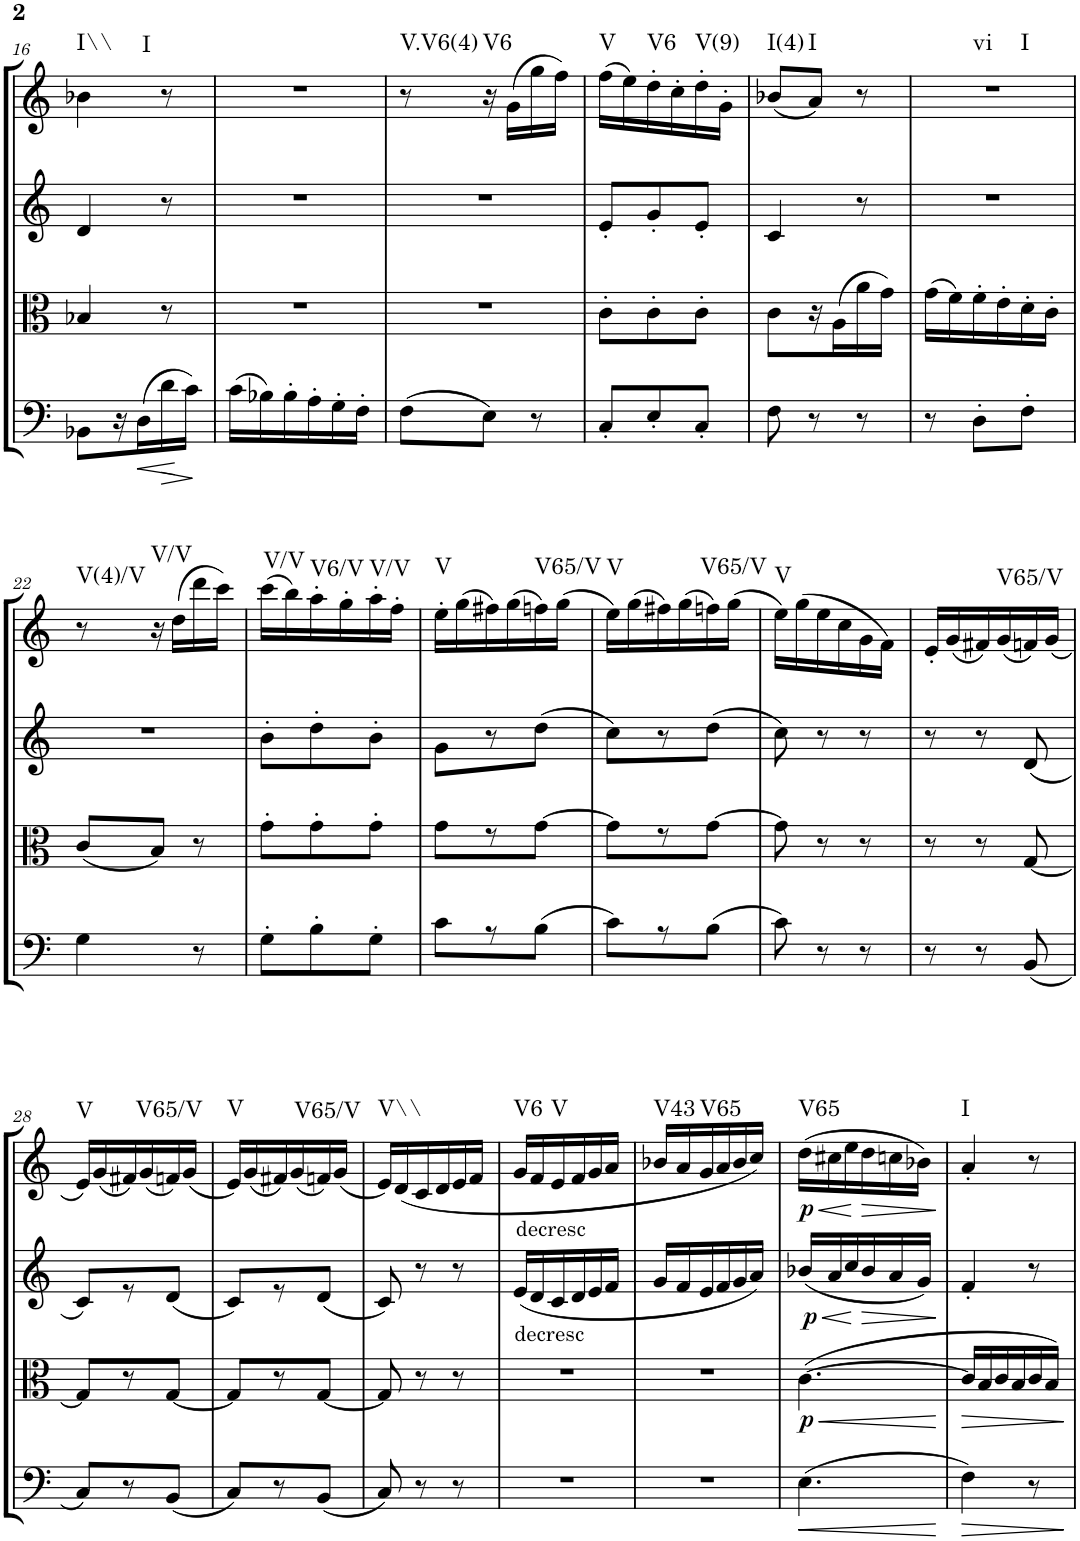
**kern	**dynam	**kern	**dynam	**kern	**dynam	**kern	**dynam	**harte
*part4	*part4	*part3	*part3	*part2	*part2	*part1	*part1	*part1
*staff4	*staff4	*staff3	*staff3	*staff2	*staff2	*staff1	*staff1	*
*I"Violoncello	*	*I"Viola	*	*I"Violin II	*	*I"Violin I	*	*
*I'Vc	*	*I'Vla	*	*I'Vln	*	*I'Vln	*	*
!!LO:PB:g=z
*clefF4	*	*clefC3	*	*clefG2	*	*clefG2	*	*
*k[]	*	*k[]	*	*k[]	*	*k[]	*	*
*M3/8	*	*M3/8	*	*M3/8	*	*M3/8	*	*
=16	=16	=16	=16	=16	=16	=16	=16	=16
!	!	!	!	!	!	!	!	!LO:H:kt=I\\
8BB-X\L	.	4B-X/	.	4d/	.	4b-X\	.	N
16r	.	.	.	.	.	.	.	.
!	!LO:HP:b	!	!	!	!	!	!	!
(16D\	<	.	.	.	.	.	.	.
!	!LO:HP:b	!	!	!	!	!	!	!
16d\	>	8r	.	8r	.	8r	.	.
16c\JJ)	[	.	.	.	.	.	.	.
.	]	.	.	.	.	.	.	.
=17	=17	=17	=17	=17	=17	=17	=17	=17
!	!	!	!	!	!	!	!	!LO:H:kt=I
(16c\LL	.	4.r	.	4.r	.	4.r	.	N
16B-X\)	.	.	.	.	.	.	.	.
16B-'\	.	.	.	.	.	.	.	.
16A'\	.	.	.	.	.	.	.	.
16G'\	.	.	.	.	.	.	.	.
16F'\JJ	.	.	.	.	.	.	.	.
=18	=18	=18	=18	=18	=18	=18	=18	=18
!	!	!	!	!	!	!	!	!LO:H:kt=V.V6(4)
(8F\L	.	4.r	.	4.r	.	8r	.	N
!	!	!	!	!	!	!	!	!LO:H:kt=V6
8E\J)	.	.	.	.	.	16r	.	N
.	.	.	.	.	.	(16g\LL	.	.
8r	.	.	.	.	.	16gg\	.	.
.	.	.	.	.	.	16ff\JJ)	.	.
=19	=19	=19	=19	=19	=19	=19	=19	=19
!	!	!	!	!	!	!	!	!LO:H:kt=V
8C'/L	.	8c'\L	.	8e'/L	.	(16ff\LL	.	N
.	.	.	.	.	.	16ee\)	.	.
!	!	!	!	!	!	!	!	!LO:H:kt=V6
8E'/	.	8c'\	.	8g'/	.	16dd'\	.	N
.	.	.	.	.	.	16cc'\	.	.
!	!	!	!	!	!	!	!	!LO:H:kt=V(9)
8C'/J	.	8c'\J	.	8e'/J	.	16dd'\	.	N
.	.	.	.	.	.	16g'\JJ	.	.
=20	=20	=20	=20	=20	=20	=20	=20	=20
!	!	!	!	!	!	!	!	!LO:H:kt=I(4)
8F\	.	8c\L	.	4c/	.	(8b-X/L	.	N
!	!	!	!	!	!	!	!	!LO:H:kt=I
8r	.	16r	.	.	.	8a/J)	.	N
.	.	(16A\	.	.	.	.	.	.
8r	.	16a\	.	8r	.	8r	.	.
.	.	16g\JJ)	.	.	.	.	.	.
=21	=21	=21	=21	=21	=21	=21	=21	=21
!	!	!	!	!	!	!	!	!LO:H:n=1:kt=vi
!	!	!	!	!	!	!	!	!LO:H:n=2:kt=I
8r	.	(16g\LL	.	4.r	.	4.r	.	N N
.	.	16f\)	.	.	.	.	.	.
8D'\L	.	16f'\	.	.	.	.	.	.
.	.	16e'\	.	.	.	.	.	.
8F'\J	.	16d'\	.	.	.	.	.	.
.	.	16c'\JJ	.	.	.	.	.	.
!!LO:LB:g=z
=22	=22	=22	=22	=22	=22	=22	=22	=22
!	!	!	!	!	!	!	!	!LO:H:kt=V(4)/V
4G\	.	(8c/L	.	4.r	.	8r	.	N
!	!	!	!	!	!	!	!	!LO:H:kt=V/V
.	.	8B/J)	.	.	.	16r	.	N
.	.	.	.	.	.	(16dd\LL	.	.
8r	.	8r	.	.	.	16ddd\	.	.
.	.	.	.	.	.	16ccc\JJ)	.	.
=23	=23	=23	=23	=23	=23	=23	=23	=23
!	!	!	!	!	!	!	!	!LO:H:kt=V/V
8G'\L	.	8g'\L	.	8b'\L	.	(16ccc\LL	.	N
.	.	.	.	.	.	16bb\)	.	.
!	!	!	!	!	!	!	!	!LO:H:kt=V6/V
8B'\	.	8g'\	.	8dd'\	.	16aa'\	.	N
.	.	.	.	.	.	16gg'\	.	.
!	!	!	!	!	!	!	!	!LO:H:kt=V/V
8G'\J	.	8g'\J	.	8b'\J	.	16aa'\	.	N
.	.	.	.	.	.	16ff'\JJ	.	.
=24	=24	=24	=24	=24	=24	=24	=24	=24
!	!	!	!	!	!	!	!	!LO:H:kt=V
8c\L	.	8g\L	.	8g\L	.	16ee'\LL	.	N
.	.	.	.	.	.	(16gg\	.	.
8r	.	8r	.	8r	.	16ff#X\)	.	.
.	.	.	.	.	.	(16gg\	.	.
!	!	!	!	!	!	!	!	!LO:H:kt=V65/V
(8B\J	.	[8g\J	.	(8dd\J	.	16ffn\)	.	N
.	.	.	.	.	.	(16gg\JJ	.	.
=25	=25	=25	=25	=25	=25	=25	=25	=25
!	!	!	!	!	!	!	!	!LO:H:kt=V
8c\L)	.	8g\L]	.	8cc\L)	.	16ee\LL)	.	N
.	.	.	.	.	.	(16gg\	.	.
8r	.	8r	.	8r	.	16ff#X\)	.	.
.	.	.	.	.	.	(16gg\	.	.
!	!	!	!	!	!	!	!	!LO:H:kt=V65/V
(8B\J	.	[8g\J	.	(8dd\J	.	16ffn\)	.	N
.	.	.	.	.	.	(16gg\JJ	.	.
=26	=26	=26	=26	=26	=26	=26	=26	=26
!	!	!	!	!	!	!	!	!LO:H:kt=V
8c\)	.	8g\]	.	8cc\)	.	16ee\LL)	.	N
.	.	.	.	.	.	(16gg\	.	.
8r	.	8r	.	8r	.	16ee\	.	.
.	.	.	.	.	.	16cc\	.	.
8r	.	8r	.	8r	.	16g\	.	.
.	.	.	.	.	.	16f\JJ)	.	.
=27	=27	=27	=27	=27	=27	=27	=27	=27
8r	.	8r	.	8r	.	16e'/LL	.	.
.	.	.	.	.	.	(16g/	.	.
8r	.	8r	.	8r	.	16f#X/)	.	.
.	.	.	.	.	.	(16g/	.	.
!	!	!	!	!	!	!	!	!LO:H:kt=V65/V
(8BB/	.	[8G/	.	(8d/	.	16fn/)	.	N
.	.	.	.	.	.	(16g/JJ	.	.
!!LO:LB:g=z
=28	=28	=28	=28	=28	=28	=28	=28	=28
!	!	!	!	!	!	!	!	!LO:H:kt=V
8C/L)	.	8G/L]	.	8c/L)	.	16e/LL)	.	N
.	.	.	.	.	.	(16g/	.	.
8r	.	8r	.	8r	.	16f#X/)	.	.
.	.	.	.	.	.	(16g/	.	.
!	!	!	!	!	!	!	!	!LO:H:kt=V65/V
(8BB/J	.	[8G/J	.	(8d/J	.	16fn/)	.	N
.	.	.	.	.	.	(16g/JJ	.	.
=29	=29	=29	=29	=29	=29	=29	=29	=29
!	!	!	!	!	!	!	!	!LO:H:kt=V
8C/L)	.	8G/L]	.	8c/L)	.	16e/LL)	.	N
.	.	.	.	.	.	(16g/	.	.
8r	.	8r	.	8r	.	16f#X/)	.	.
.	.	.	.	.	.	(16g/	.	.
!	!	!	!	!	!	!	!	!LO:H:kt=V65/V
(8BB/J	.	[8G/J	.	(8d/J	.	16fn/)	.	N
.	.	.	.	.	.	(16g/JJ	.	.
=30	=30	=30	=30	=30	=30	=30	=30	=30
!	!	!	!	!	!	!	!	!LO:H:kt=V\\
8C/)	.	8G/]	.	8c/)	.	16e/LL)	.	N
.	.	.	.	.	.	(<16d/	.	.
8r	.	8r	.	8r	.	16c/	.	.
.	.	.	.	.	.	16d/	.	.
8r	.	8r	.	8r	.	16e/	.	.
.	.	.	.	.	.	16f/JJ	.	.
=31	=31	=31	=31	=31	=31	=31	=31	=31
!	!	!	!	!	!	!LO:TX:b:t=decresc	!	!
!	!	!	!	!LO:TX:b:t=decresc	!	!	!	!LO:H:kt=V6
4.r	.	4.r	.	(<16e/LL	.	16g/LL	.	N
.	.	.	.	16d/	.	16f/	.	.
!	!	!	!	!	!	!	!	!LO:H:kt=V
.	.	.	.	16c/	.	16e/	.	N
.	.	.	.	16d/	.	16f/	.	.
.	.	.	.	16e/	.	16g/	.	.
.	.	.	.	16f/JJ	.	16a/JJ	.	.
=32	=32	=32	=32	=32	=32	=32	=32	=32
!	!	!	!	!	!	!	!	!LO:H:kt=V43
4.r	.	4.r	.	16g/LL	.	16b-X/LL	.	N
.	.	.	.	16f/	.	16a/	.	.
!	!	!	!	!	!	!	!	!LO:H:kt=V65
.	.	.	.	16e/	.	16g/	.	N
.	.	.	.	16f/	.	16a/	.	.
.	.	.	.	16g/	.	16b-/	.	.
.	.	.	.	16a/JJ)	.	16cc/JJ)	.	.
=33	=33	=33	=33	=33	=33	=33	=33	=33
!	!LO:HP:b	!	!LO:HP:b	!	!LO:HP:b	!	!LO:HP:b	!
!	!	!	!LO:DY:n=1:b	!	!LO:DY:n=1:b	!	!LO:DY:n=1:b	!LO:H:kt=V65
(4.E\	<	([4.c\	< p	(16b-X/LL	< p	(16dd\LL	< p	N
.	.	.	.	16a/	.	16cc#X\	.	.
.	.	.	.	16cc/	.	16ee\	.	.
!	!	!	!	!	!LO:HP:n=1:b	!	!LO:HP:n=1:b	!
.	.	.	.	16b-/	[ >	16dd\	[ >	.
.	.	.	.	16a/	.	16ccn\	.	.
.	.	.	.	16g/JJ)	.	16b-X\JJ)	.	.
.	[	.	[	.	]	.	]	.
=34	=34	=34	=34	=34	=34	=34	=34	=34
!	!LO:HP:b	!	!LO:HP:b	!	!	!	!	!LO:H:kt=I
4F\)	>	16c/LL]	>	4f'/	.	4a'/	.	N
.	.	16B/	.	.	.	.	.	.
.	.	16c/	.	.	.	.	.	.
.	.	16B/	.	.	.	.	.	.
8r	.	16c/	.	8r	.	8r	.	.
.	.	16B/JJ)	.	.	.	.	.	.
.	]	.	]	.	.	.	.	.
=	=	=	=	=	=	=	=	=
*-	*-	*-	*-	*-	*-	*-	*-	*-
